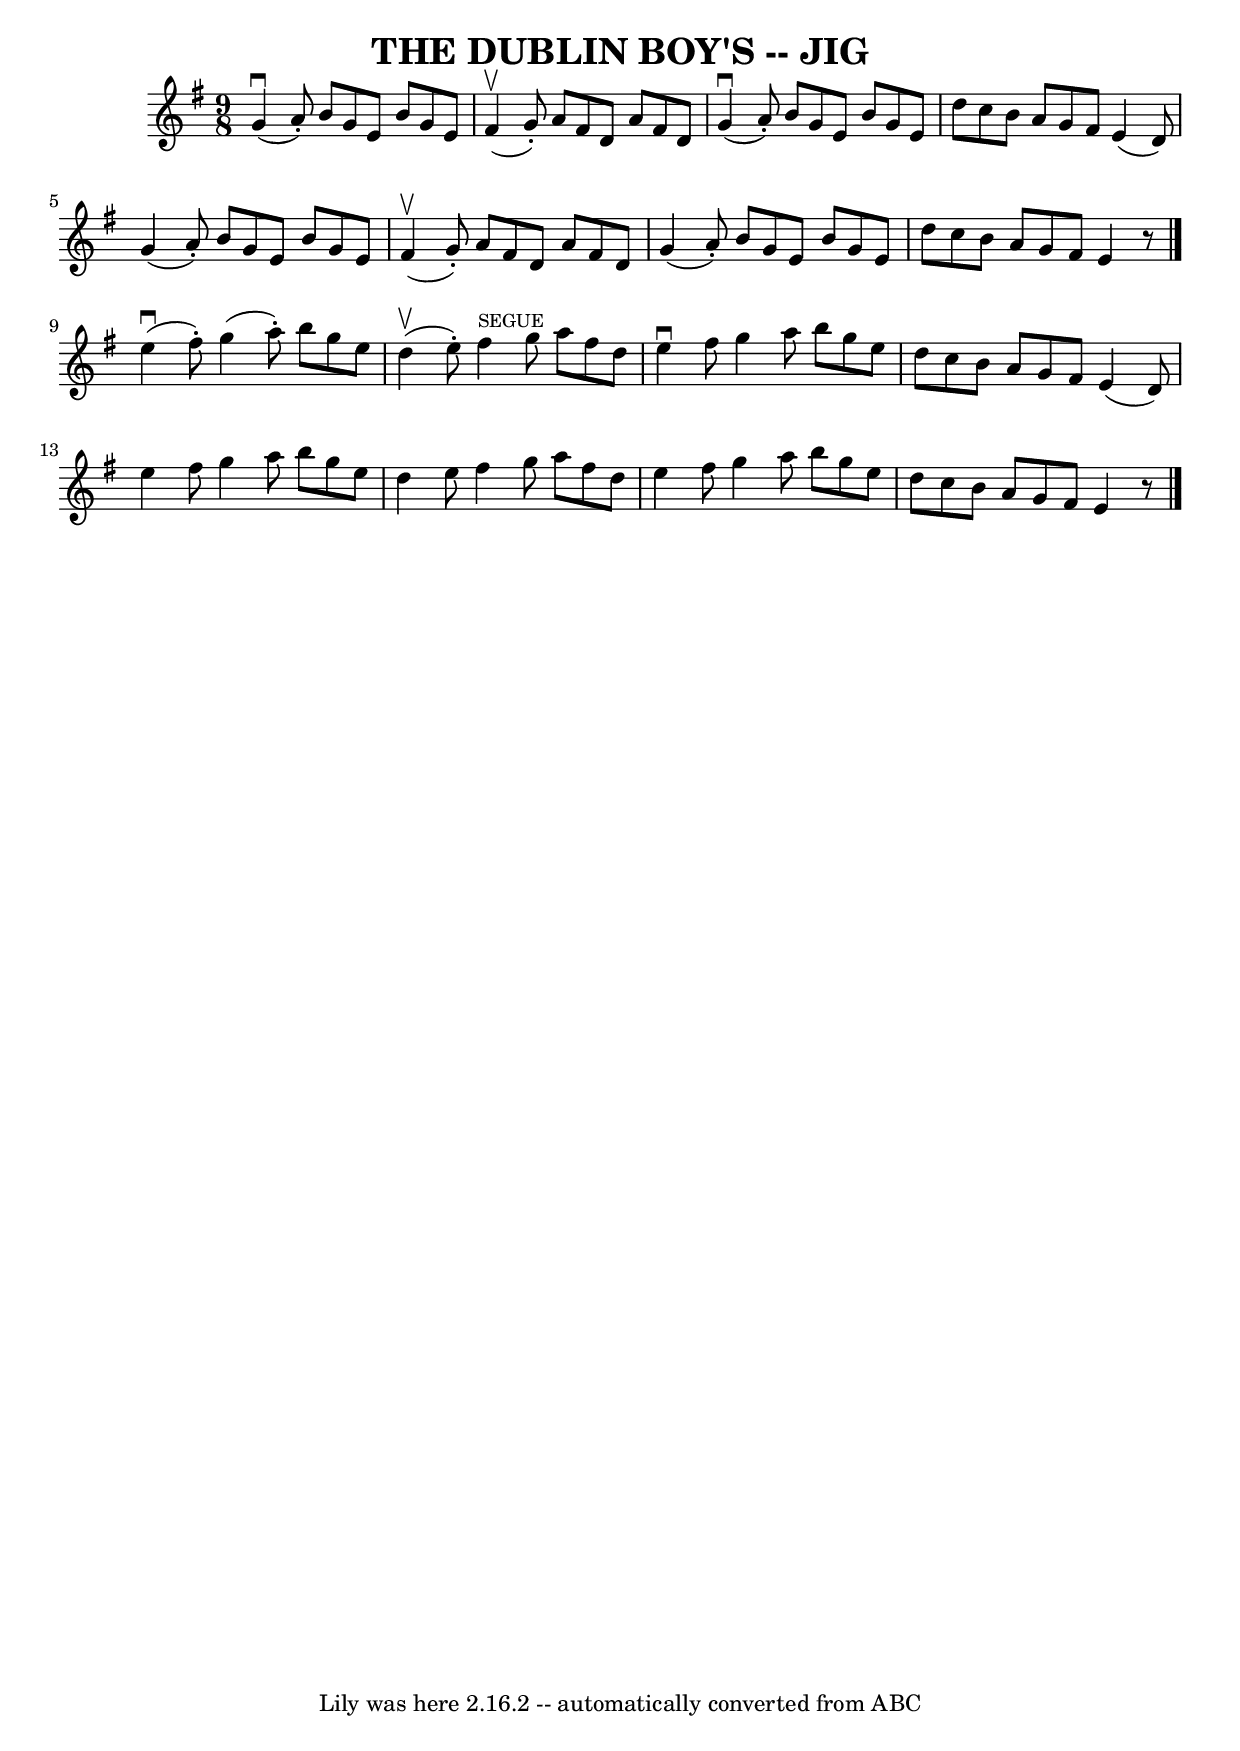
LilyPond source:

\version "2.16.2"
\include "Mammoth.ily"
\header {
  %% book = "Ryan's Mammoth Collection of Fiddle Tunes"
  crossRefNumber = "1"
  footnotes = ""
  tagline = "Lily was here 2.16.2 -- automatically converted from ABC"
  title = "THE DUBLIN BOY'S -- JIG"

}
voicedefault =  {


  \time 9/8 
  \key e \minor
  g'4 (^\downbow a'8 -.) b'8 g'8 e'8    
  b'8 g'8 e'8    |
  fis'4 (^\upbow g'8 -.) a'8 fis'8    
  d'8 a'8 fis'8 d'8    |
  g'4 (^\downbow a'8 -.) b'8    
  g'8 e'8 b'8 g'8 e'8    |
  d''8 c''8 b'8 a'8 g'8 
  fis'8 e'4 (d'8)       |
  g'4 (a'8 -.) b'8 g'8    
  e'8 b'8 g'8 e'8    |
  fis'4 (^\upbow g'8 -.) a'8    
  fis'8 d'8 a'8 fis'8 d'8    |
  g'4 (a'8 -.) b'8    
  g'8 e'8 b'8 g'8 e'8    |
  d''8 c''8 b'8 a'8 g'8 
  fis'8 e'4    r8   \bar "|." e''4 (^\downbow fis''8 -.) g''4 (
  a''8 -.) b''8 g''8 e''8    |
  d''4 (^\upbow e''8 -.)  
  fis''4^\segue g''8 a''8 fis''8 d''8    |
  e''4 ^\downbow fis''8 g''4 a''8 b''8 g''8 e''8    |
  d''8   
  c''8 b'8 a'8 g'8 fis'8 e'4 (d'8)       |
  e''4    
  fis''8 g''4 a''8 b''8 g''8 e''8    |
  d''4 e''8    
  fis''4 g''8 a''8 fis''8 d''8    |
  e''4 fis''8 g''4   
  a''8 b''8 g''8 e''8    |
  d''8 c''8 b'8 a'8 g'8   
  fis'8 e'4    r8   <<   \bar "|."  >>   

}

\score{
  <<

    \context Staff="default"
    {
      \voicedefault 
      
    }

  >>
  \layout {
    
  }
  \midi {
  }

}
